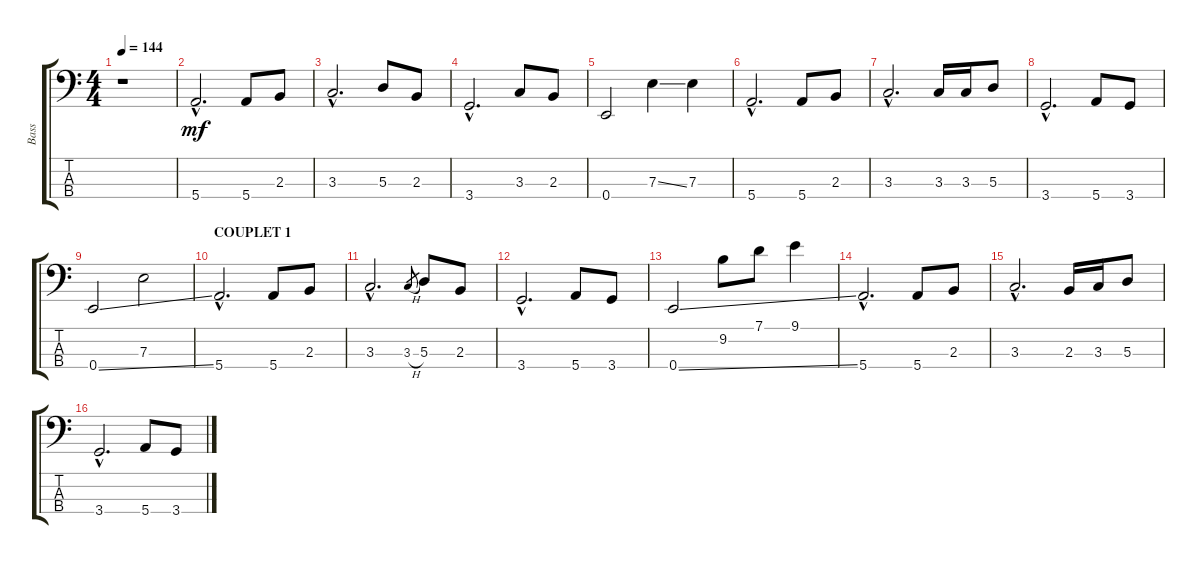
\track ("Bass" "Bass") {instrument electricbasspick}
\staff {score tabs}
\tuning (G2 D2 A1 E1) {hide}
\ts (4 4)
\tempo 144
\clef f4
\ks c
r.1{dy mf} |
5.4{hac}.2{d} 5.4.8 2.3.8 |
3.3{hac}.2{d} 5.3.8 2.3.8 |
3.4{hac}.2{d} 3.3.8 2.3.8 |
0.4.2 7.3{ss}.4 7.3.4 |
5.4{hac}.2{d} 5.4.8 2.3.8 |
3.3{hac}.2{d} 3.3.16 3.3.16 5.3.8 |
3.4{hac}.2{d} 5.4.8 3.4.8 |
0.4{ss}.2 7.3.2 |
\section ("" "COUPLET 1")
5.4{hac}.2{d} 5.4.8 2.3.8 |
3.3{hac}.2{d} 3.3{h}.8{gr} 5.3.8 2.3.8 |
3.4{hac}.2{d} 5.4.8 3.4.8 |
0.4{ss}.2 9.2.8 7.1.8 9.1.4 |
5.4{hac}.2{d} 5.4.8 2.3.8 |
3.3{hac}.2{d} 2.3.16 3.3.16 5.3.8 |
3.4{hac}.2{d} 5.4.8 3.4.8
